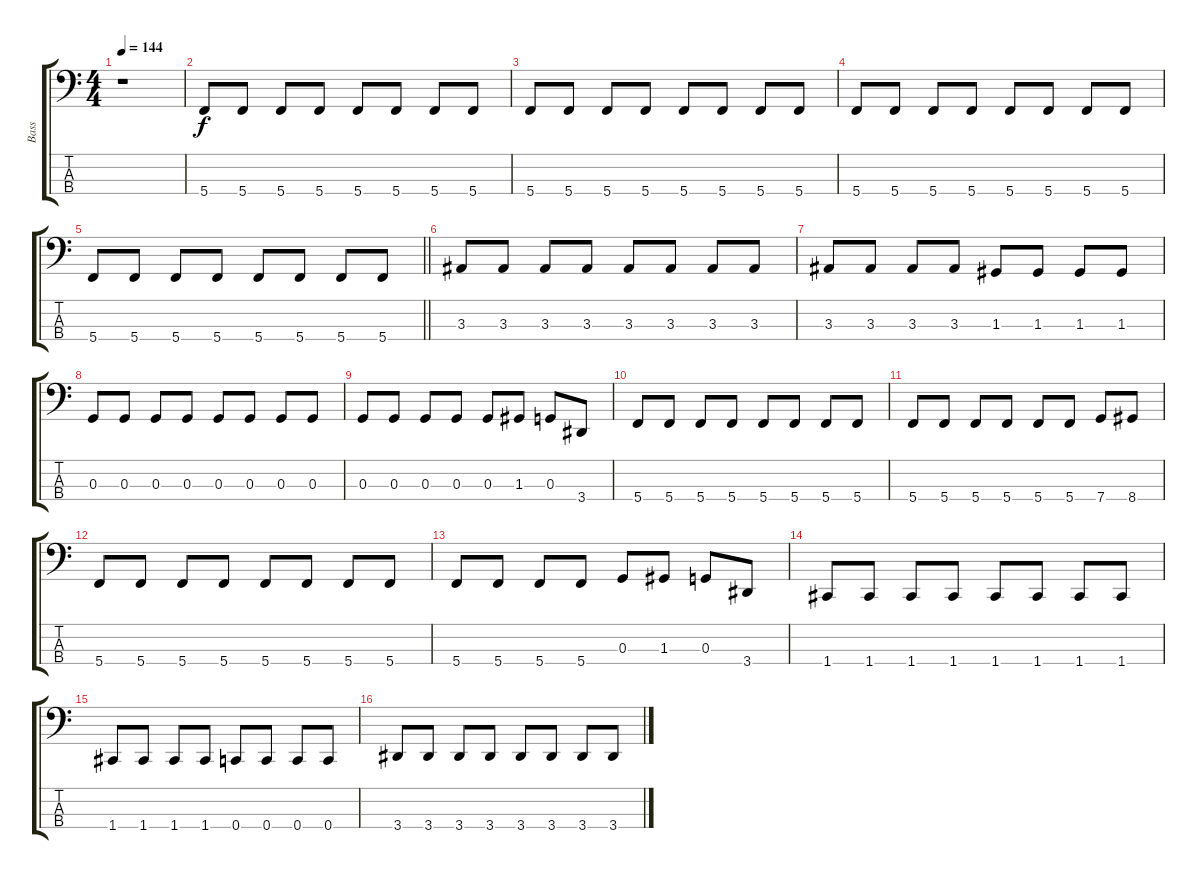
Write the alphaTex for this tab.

\track ("Bass" "Bass") {instrument electricbasspick}
\staff {score tabs}
\tuning (F2 C2 G1 C1) {hide}
\ts (4 4)
\tempo 144
\clef f4
\ks c
r.1{dy f} |
5.4.8 5.4.8 5.4.8 5.4.8 5.4.8 5.4.8 5.4.8 5.4.8 |
5.4.8 5.4.8 5.4.8 5.4.8 5.4.8 5.4.8 5.4.8 5.4.8 |
5.4.8 5.4.8 5.4.8 5.4.8 5.4.8 5.4.8 5.4.8 5.4.8 |
\barLineRight lightlight
5.4.8 5.4.8 5.4.8 5.4.8 5.4.8 5.4.8 5.4.8 5.4.8 |
3.3.8 3.3.8 3.3.8 3.3.8 3.3.8 3.3.8 3.3.8 3.3.8 |
3.3.8 3.3.8 3.3.8 3.3.8 1.3.8 1.3.8 1.3.8 1.3.8 |
0.3.8 0.3.8 0.3.8 0.3.8 0.3.8 0.3.8 0.3.8 0.3.8 |
0.3.8 0.3.8 0.3.8 0.3.8 0.3.8 1.3.8 0.3.8 3.4.8 |
5.4.8 5.4.8 5.4.8 5.4.8 5.4.8 5.4.8 5.4.8 5.4.8 |
5.4.8 5.4.8 5.4.8 5.4.8 5.4.8 5.4.8 7.4.8 8.4.8 |
5.4.8 5.4.8 5.4.8 5.4.8 5.4.8 5.4.8 5.4.8 5.4.8 |
5.4.8 5.4.8 5.4.8 5.4.8 0.3.8 1.3.8 0.3.8 3.4.8 |
1.4.8 1.4.8 1.4.8 1.4.8 1.4.8 1.4.8 1.4.8 1.4.8 |
1.4.8 1.4.8 1.4.8 1.4.8 0.4.8 0.4.8 0.4.8 0.4.8 |
3.4.8 3.4.8 3.4.8 3.4.8 3.4.8 3.4.8 3.4.8 3.4.8
